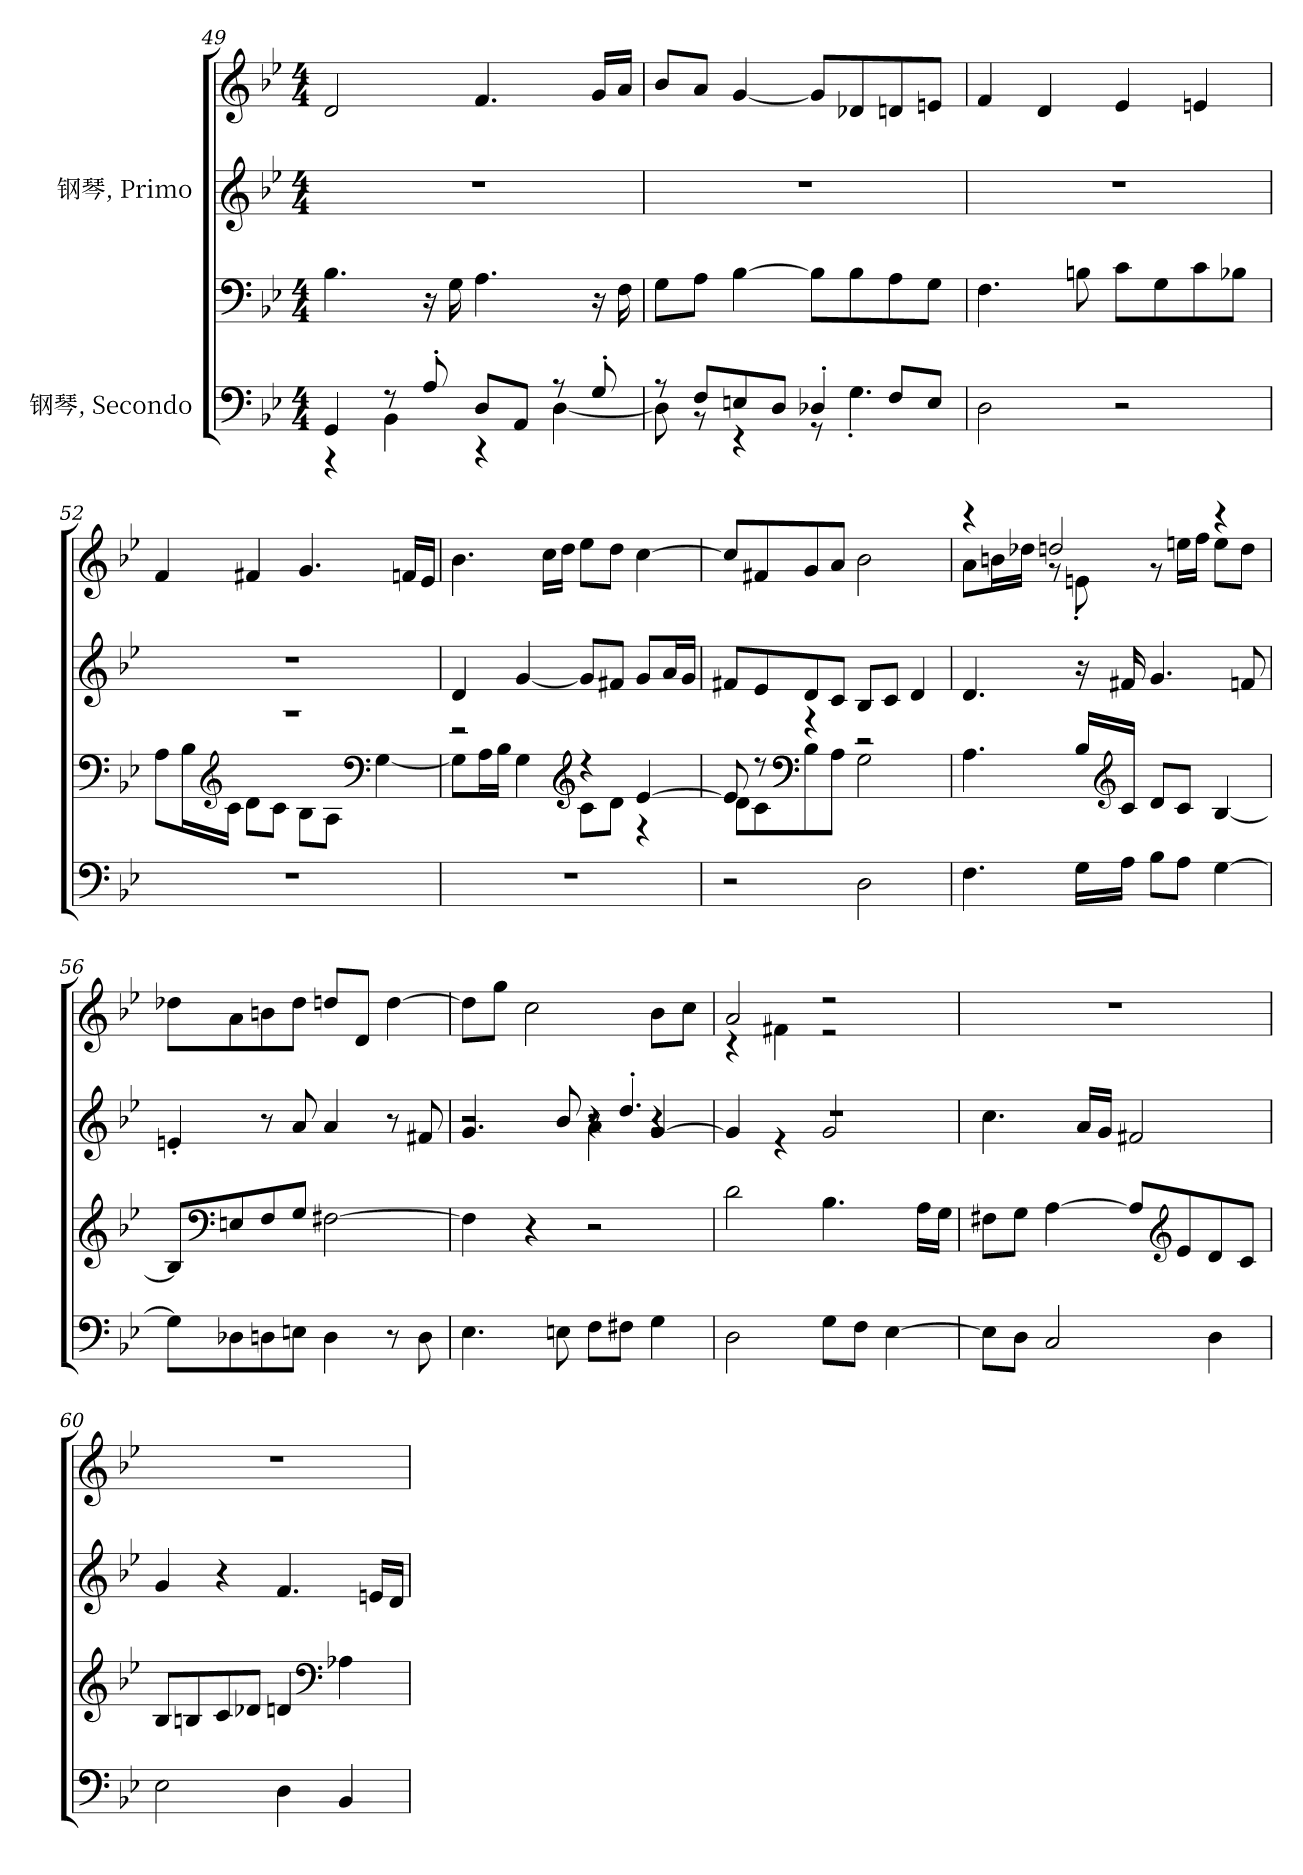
**kern	**kern	**kern	**kern
*part2	*part2	*part1	*part1
*staff4	*staff3	*staff2	*staff1
*I"钢琴, Secondo	*	*I"钢琴, Primo	*
*clefF4	*clefF4	*clefG2	*clefG2
*k[b-e-]	*k[b-e-]	*k[b-e-]	*k[b-e-]
*M4/4	*M4/4	*M4/4	*M4/4
=49	=49	=49	=49
*^	*	*	*
4GG/	4r	4.B-\	1r	2d/
8r	4BB-\	.	.	.
8A'/	.	16r	.	.
.	.	16G\	.	.
8D/L	4r	4.A\	.	4.f/
8AA/J	.	.	.	.
8r	[4D\	.	.	.
8G'/	.	16r	.	16g/LL
.	.	16F\	.	16a/JJ
=50	=50	=50	=50	=50
8r	8D\]	8G\L	1r	8b-/L
8F/L	8r	8A\J	.	8a/J
8En/	4r	[4B-\	.	[4g/
8D/J	.	.	.	.
4D-X'/	8r	8B-\L]	.	8g/L]
.	4.G'\	8B-\	.	8d-X/
8F/L	.	8A\	.	8dn/
8E/J	.	8G\J	.	8en/J
*v	*v	*	*	*
=51	=51	=51	=51
2D\	4.F\	1r	4f/
.	.	.	4d/
.	8Bn\	.	.
2r	8c\L	.	4e-/
.	8G\	.	.
.	8c\	.	4en/
.	8B-X\J	.	.
!!LO:PB:g=z
=52	=52	=52	=52
*	*^	*	*
1r	1r	8A\L	1r	4f/
.	.	16B-\L	.	.
*	*clefG2	*	*	*
.	.	16c\JJ	.	.
.	.	8d\L	.	4f#X/
.	.	8c\J	.	.
.	.	8B-\L	.	4.g/
.	.	8A\J	.	.
*	*clefF4	*	*	*
.	.	[4G\	.	.
.	.	.	.	16fn/LL
.	.	.	.	16e-/JJ
=53	=53	=53	=53	=53
1r	2r	8G\L]	4d/	4.b-\
.	.	16A\L	.	.
.	.	16B-\JJ	.	.
.	.	4G\	[4g/	.
.	.	.	.	16cc\LL
.	.	.	.	16dd\JJ
*	*clefG2	*	*	*
.	4r	8c\L	8g/L]	8ee-\L
.	.	8d\J	8f#X/J	8dd\J
.	[4e-/	4r	8g/L	[4cc\
.	.	.	16a/L	.
.	.	.	16g/JJ	.
=54	=54	=54	=54	=54
2r	8e-/]	8d\L	8f#X/L	8cc/L]
.	8r	8c\	8e-/	8f#X/
*	*clefF4	*	*	*
.	4r	8B-\	8d/	8g/
.	.	8A\J	8c/J	8a/J
2D\	2r	2G\	8B-/L	2b-\
.	.	.	8c/J	.
.	.	.	4d/	.
*	*v	*v	*	*
!!LO:LB:g=z
=55	=55	=55	=55
*	*	*	*^
4.F\	4.A\	4.d/	4r	8a\L
.	.	.	.	16bn\L
.	.	.	.	16dd-X\JJ
.	.	.	2ddn/	8r
16G\LL	16B-/LL	16r	.	8en'\
*	*clefG2	*	*	*
16A\JJ	16c/JJ	16f#X/	.	.
8B-\L	8d/L	4.g/	.	8r
8A\J	8c/J	.	.	16een\LL
.	.	.	.	16ff\JJ
[4G\	[4B-/	.	4r	8ee\L
.	.	8fn/	.	8dd\J
*	*	*	*v	*v
=56	=56	=56	=56
8G\L]	8B-/L]	4en'/	8dd-X\L
*	*clefF4	*	*
8D-X\	8En/	.	8a\
8Dn\	8F/	8r	8bn\
8En\J	8G/J	8a/	8dd-\J
4D\	[2F#X\	4a/	8ddn/L
.	.	.	8d/J
8r	.	8r	[4dd\
8D\	.	8f#X/	.
=57	=57	=57	=57
*	*	*^	*
*	*	*	*^	*
4.E-\	4F#\]	2r	2r	4.g/	8dd\L]
.	.	.	.	.	8gg\J
.	4r	.	.	.	2cc\
8En\	.	.	.	8b-/	.
8F\L	2r	8r	4a\	4r	.
8F#X\J	.	4.dd'/	.	.	.
4G\	.	.	4r	[4g/	8b-\L
.	.	.	.	.	8cc\J
*	*	*	*v	*v	*
!!LO:LB:g=z
=58	=58	=58	=58	=58
*	*	*	*	*^
2D\	2d\	1r	4g/]	2a/	4r
.	.	.	4r	.	4f#X\
8G\L	4.B-\	.	2g/	2r	2r
8F\J	.	.	.	.	.
[4E-\	.	.	.	.	.
.	16A\LL	.	.	.	.
.	16G\JJ	.	.	.	.
*	*	*v	*v	*	*
*	*	*	*v	*v
=59	=59	=59	=59
8E-\L]	8F#X\L	4.cc\	1r
8D\J	8G\J	.	.
2C/	[4A\	.	.
.	.	16a/LL	.
.	.	16g/JJ	.
.	8A/L]	2f#X/	.
*	*clefG2	*	*
.	8e-/	.	.
4D\	8d/	.	.
.	8c/J	.	.
=60	=60	=60	=60
2E-\	8B-/L	4g/	1r
.	8Bn/	.	.
.	8c/	4r	.
.	8d-X/J	.	.
4D\	4dn/	4.f/	.
*	*clefF4	*	*
4BB-/	4A-X\	.	.
.	.	16en/LL	.
.	.	16d/JJ	.
=	=	=	=
*-	*-	*-	*-
